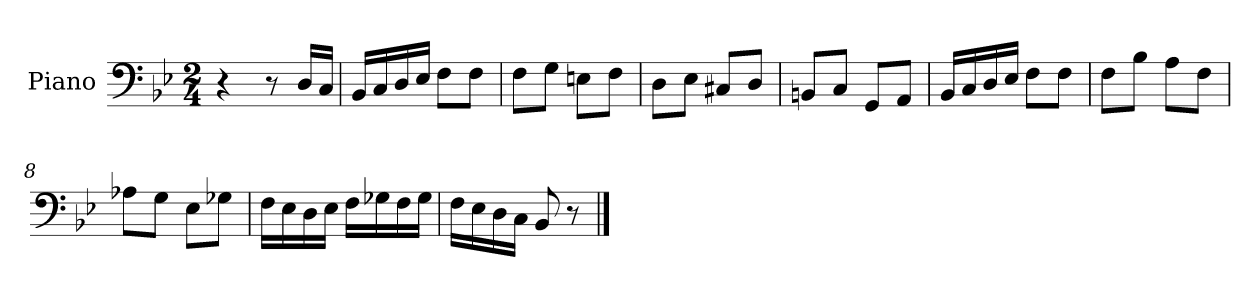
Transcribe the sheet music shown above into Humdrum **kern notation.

**kern
*part1
*staff1
*I"Piano
*I'Pno
*clefF4
*k[b-e-]
*M2/4
=1
4r
8r
16D/LL
16C/JJ
=2
16BB-/LL
16C/
16D/
16E-/JJ
8F\L
8F\J
=3
8F\L
8G\J
8En\L
8F\J
=4
8D\L
8E-\J
8C#X/L
8D/J
=5
8BBn/L
8C/J
8GG/L
8AA/J
=6
16BB-/LL
16C/
16D/
16E-/JJ
8F\L
8F\J
=7
8F\L
8B-\J
8A\L
8F\J
=8
8A-X\L
8G\J
8E-\L
8G-X\J
=9
16F\LL
16E-\
16D\
16E-\JJ
16F\LL
16G-X\
16F\
16G-\JJ
=10
16F\LL
16E-\
16D\
16C\JJ
8BB-/
8r
==
*-
